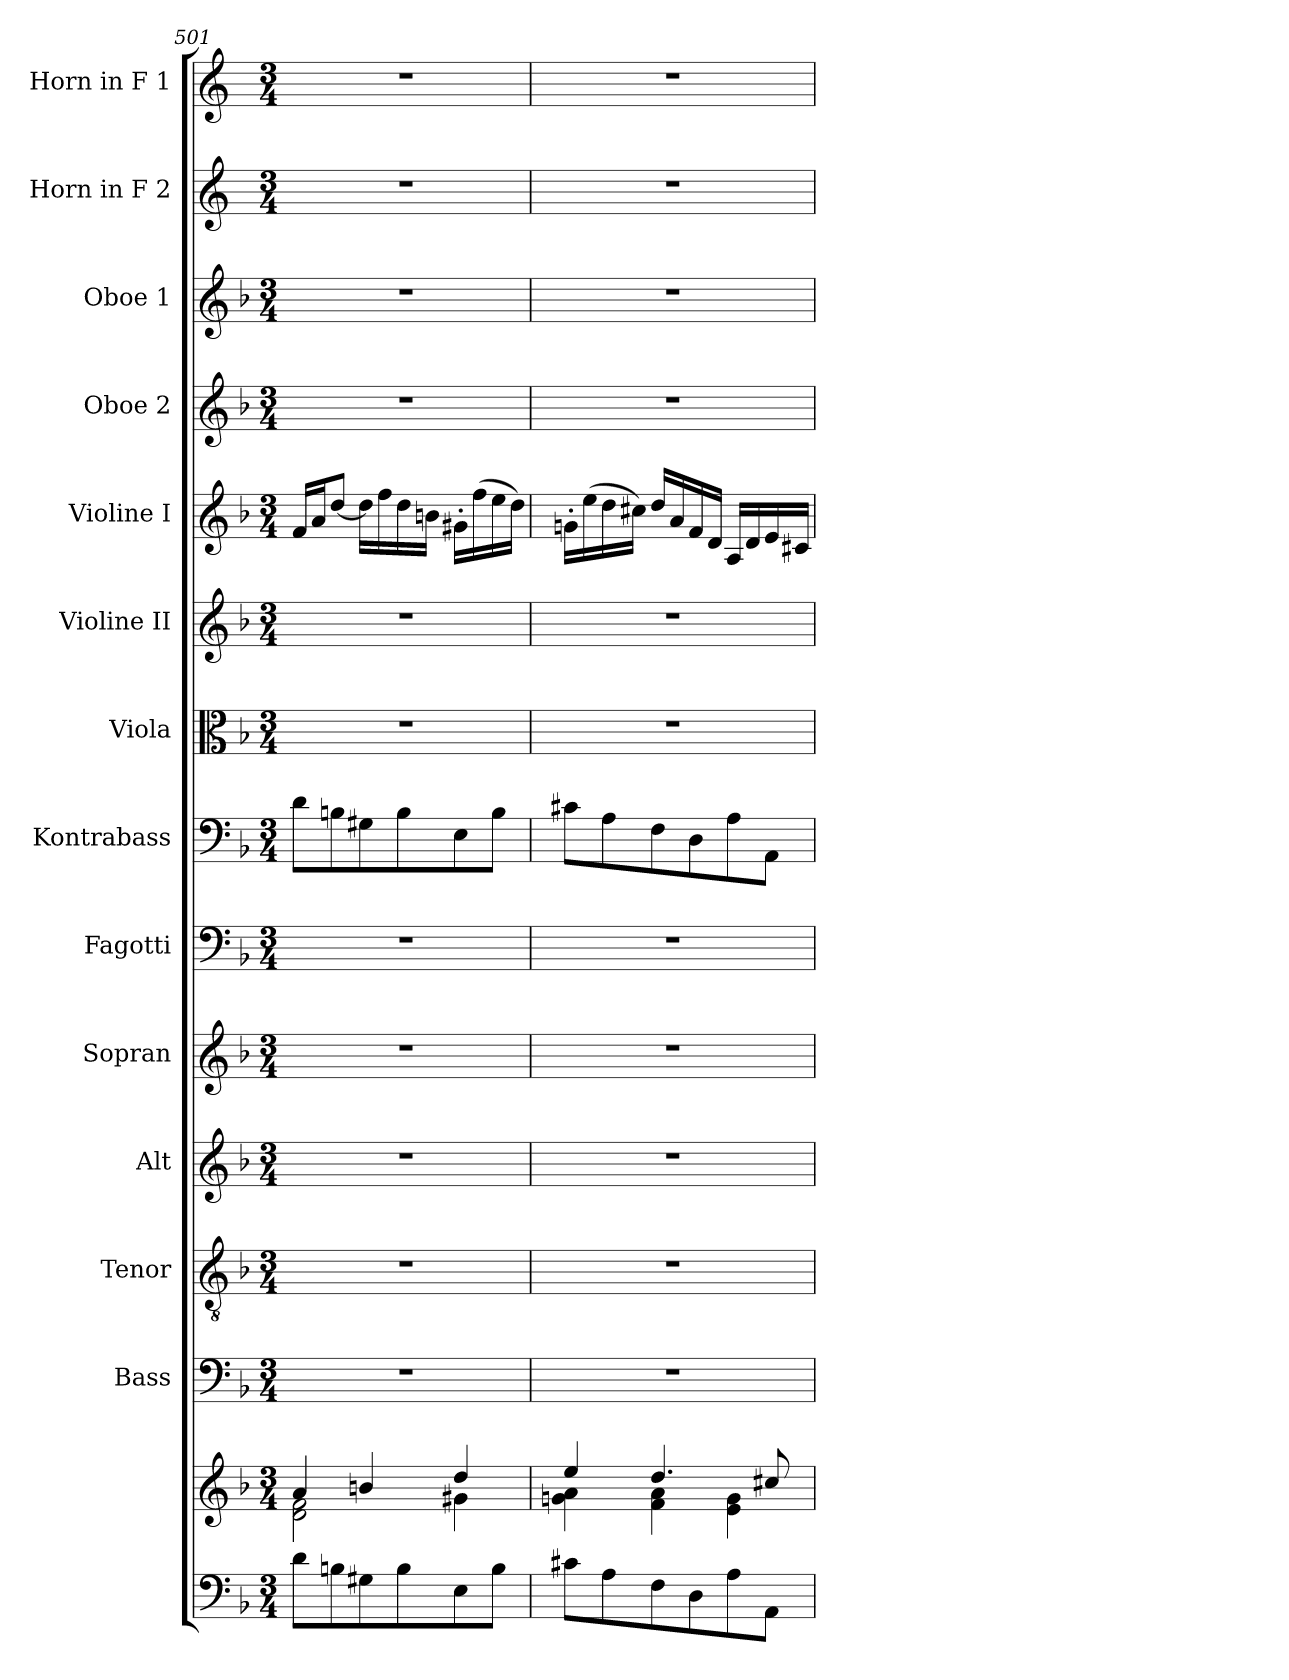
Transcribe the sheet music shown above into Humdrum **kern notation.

**kern	**kern	**kern	**kern	**kern	**kern	**kern	**kern	**kern	**kern	**kern	**kern	**kern	**kern	**kern
*part14	*part14	*part13	*part12	*part11	*part10	*part9	*part8	*part7	*part6	*part5	*part4	*part3	*part2	*part1
*staff15	*staff14	*staff13	*staff12	*staff11	*staff10	*staff9	*staff8	*staff7	*staff6	*staff5	*staff4	*staff3	*staff2	*staff1
*	*	*I"Bass	*I"Tenor	*I"Alt	*I"Sopran	*I"Fagotti	*I"Kontrabass	*I"Viola	*I"Violine II	*I"Violine I	*I"Oboe 2	*I"Oboe 1	*I"Horn in F 2	*I"Horn in F 1
*	*	*I'B.	*I'T.	*I'A.	*I'S.	*I'Fg.	*I'Kb.	*I'Vla.	*I'Vl. II	*I'Vl. I	*I'Ob. 2	*I'Ob. 1	*	*
*clefF4	*clefG2	*clefF4	*clefGv2	*clefG2	*clefG2	*clefF4	*clefF4	*clefC3	*clefG2	*clefG2	*clefG2	*clefG2	*clefG2	*clefG2
*	*	*	*	*	*	*	*ITrd7c12	*	*	*	*	*	*ITrd4c7	*ITrd4c7
*k[b-]	*k[b-]	*k[b-]	*k[b-]	*k[b-]	*k[b-]	*k[b-]	*k[b-]	*k[b-]	*k[b-]	*k[b-]	*k[b-]	*k[b-]	*k[b-]	*k[b-]
*F:	*F:	*F:	*F:	*F:	*F:	*F:	*F:	*F:	*F:	*F:	*F:	*F:	*F:	*F:
*M3/4	*M3/4	*M3/4	*M3/4	*M3/4	*M3/4	*M3/4	*M3/4	*M3/4	*M3/4	*M3/4	*M3/4	*M3/4	*M3/4	*M3/4
=501	=501	=501	=501	=501	=501	=501	=501	=501	=501	=501	=501	=501	=501	=501
*	*^	*	*	*	*	*	*	*	*	*	*	*	*	*
8d\L	4a/	2d\ 2f\	2.r	2.r	2.r	2.r	2.r	8D\L	2.r	2.r	16f/LL	2.r	2.r	2.r	2.r
.	.	.	.	.	.	.	.	.	.	.	16a/J	.	.	.	.
8Bn\	.	.	.	.	.	.	.	8BBn\	.	.	[8dd/J	.	.	.	.
8G#X\	4bn/	.	.	.	.	.	.	8GG#X\	.	.	16dd\LL]	.	.	.	.
.	.	.	.	.	.	.	.	.	.	.	16ff\	.	.	.	.
8B\	.	.	.	.	.	.	.	8BB\	.	.	16dd\	.	.	.	.
.	.	.	.	.	.	.	.	.	.	.	16bn\JJ	.	.	.	.
8E\	4dd/	4g#X\	.	.	.	.	.	8EE\	.	.	16g#X'>\LL	.	.	.	.
.	.	.	.	.	.	.	.	.	.	.	(>16ff\	.	.	.	.
8B\J	.	.	.	.	.	.	.	8BB\J	.	.	16ee\	.	.	.	.
.	.	.	.	.	.	.	.	.	.	.	16dd\JJ)	.	.	.	.
=502	=502	=502	=502	=502	=502	=502	=502	=502	=502	=502	=502	=502	=502	=502	=502
8c#X\L	4ee/	4gn\ 4a\	2.r	2.r	2.r	2.r	2.r	8C#X\L	2.r	2.r	16gn'>\LL	2.r	2.r	2.r	2.r
.	.	.	.	.	.	.	.	.	.	.	(>16ee\	.	.	.	.
8A\	.	.	.	.	.	.	.	8AA\	.	.	16dd\	.	.	.	.
.	.	.	.	.	.	.	.	.	.	.	16cc#X\JJ)	.	.	.	.
8F\	4.dd/	4f\ 4a\	.	.	.	.	.	8FF\	.	.	16dd/LL	.	.	.	.
.	.	.	.	.	.	.	.	.	.	.	16a/	.	.	.	.
8D\	.	.	.	.	.	.	.	8DD\	.	.	16f/	.	.	.	.
.	.	.	.	.	.	.	.	.	.	.	16d/JJ	.	.	.	.
8A\	.	4e\ 4g\	.	.	.	.	.	8AA\	.	.	16A/LL	.	.	.	.
.	.	.	.	.	.	.	.	.	.	.	16d/	.	.	.	.
8AA\J	8cc#X/	.	.	.	.	.	.	8AAA\J	.	.	16e/	.	.	.	.
.	.	.	.	.	.	.	.	.	.	.	16c#X/JJ	.	.	.	.
*	*v	*v	*	*	*	*	*	*	*	*	*	*	*	*	*
=	=	=	=	=	=	=	=	=	=	=	=	=	=	=
*-	*-	*-	*-	*-	*-	*-	*-	*-	*-	*-	*-	*-	*-	*-
